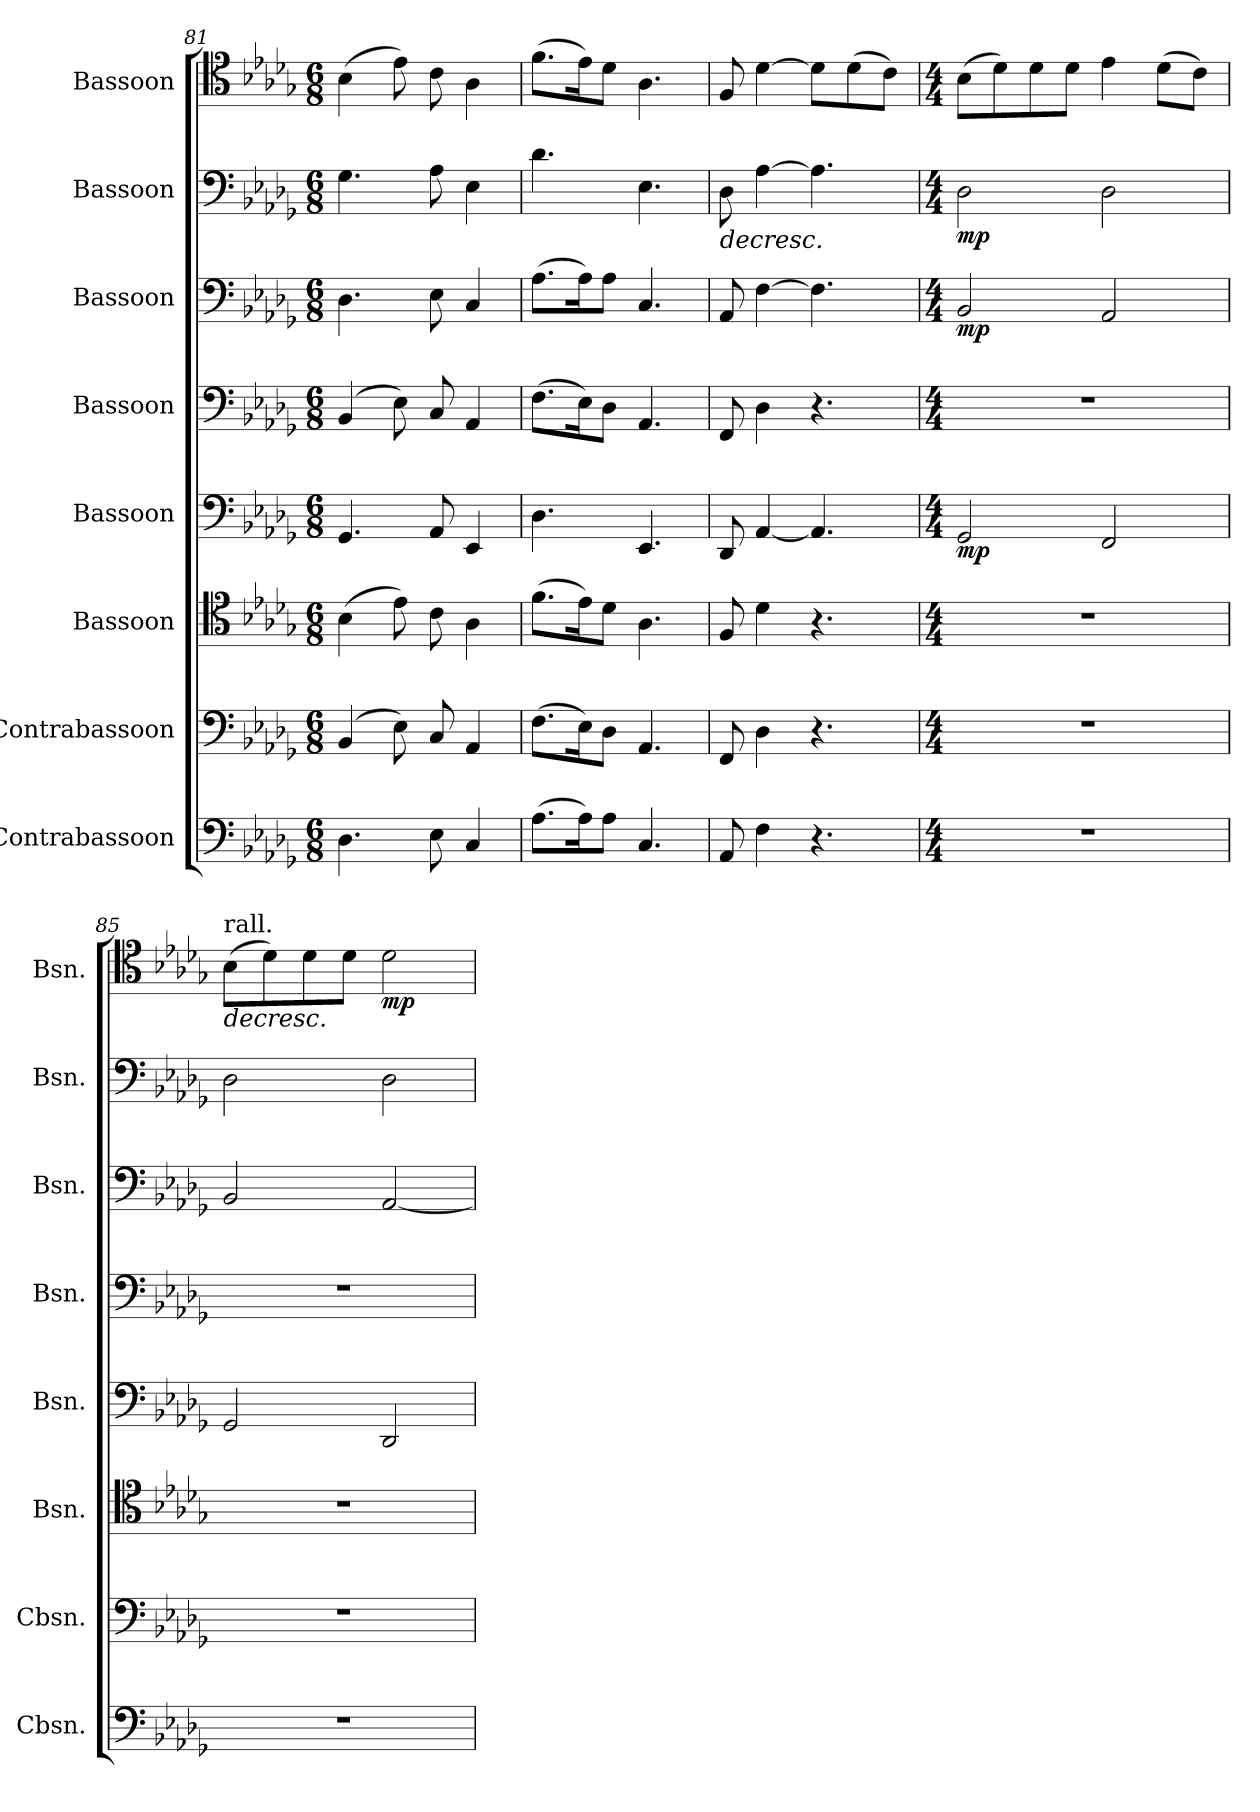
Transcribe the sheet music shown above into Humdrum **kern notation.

**kern	**dynam	**kern	**dynam	**kern	**dynam	**kern	**dynam	**kern	**dynam	**kern	**dynam	**kern	**dynam	**kern	**dynam
*part8	*part8	*part7	*part7	*part6	*part6	*part5	*part5	*part4	*part4	*part3	*part3	*part2	*part2	*part1	*part1
*staff8	*staff8	*staff7	*staff7	*staff6	*staff6	*staff5	*staff5	*staff4	*staff4	*staff3	*staff3	*staff2	*staff2	*staff1	*staff1
*I"Contrabassoon	*	*I"Contrabassoon	*	*I"Bassoon	*	*I"Bassoon	*	*I"Bassoon	*	*I"Bassoon	*	*I"Bassoon	*	*I"Bassoon	*
*I'Cbsn.	*	*I'Cbsn.	*	*I'Bsn.	*	*I'Bsn.	*	*I'Bsn.	*	*I'Bsn.	*	*I'Bsn.	*	*I'Bsn.	*
!!LO:PB:g=z
*clefF4	*	*clefF4	*	*clefC4	*	*clefF4	*	*clefF4	*	*clefF4	*	*clefF4	*	*clefC4	*
*ITrd7c12	*	*ITrd7c12	*	*	*	*	*	*	*	*	*	*	*	*	*
*k[b-e-a-d-g-]	*	*k[b-e-a-d-g-]	*	*k[b-e-a-d-g-]	*	*k[b-e-a-d-g-]	*	*k[b-e-a-d-g-]	*	*k[b-e-a-d-g-]	*	*k[b-e-a-d-g-]	*	*k[b-e-a-d-g-]	*
*M6/8	*	*M6/8	*	*M6/8	*	*M6/8	*	*M6/8	*	*M6/8	*	*M6/8	*	*M6/8	*
=81	=81	=81	=81	=81	=81	=81	=81	=81	=81	=81	=81	=81	=81	=81	=81
4.DD-\	.	(>4BBB-/	.	(>4B-\	.	4.GG-/	.	(>4BB-/	.	4.D-\	.	4.G-\	.	(>4B-\	.
.	.	8EE-\)	.	8e-\)	.	.	.	8E-\)	.	.	.	.	.	8e-\)	.
8EE-\	.	8CC/	.	8c\	.	8AA-/	.	8C/	.	8E-\	.	8A-\	.	8c\	.
4CC/	.	4AAA-/	.	4A-\	.	4EE-/	.	4AA-/	.	4C/	.	4E-\	.	4A-\	.
=82	=82	=82	=82	=82	=82	=82	=82	=82	=82	=82	=82	=82	=82	=82	=82
(>8.AA-\L	.	(>8.FF\L	.	(>8.f\L	.	4.D-\	.	(>8.F\L	.	(>8.A-\L	.	4.d-\	.	(>8.f\L	.
16AA-\K)	.	16EE-\K)	.	16e-\K)	.	.	.	16E-\K)	.	16A-\K)	.	.	.	16e-\K)	.
8AA-\J	.	8DD-\J	.	8d-\J	.	.	.	8D-\J	.	8A-\J	.	.	.	8d-\J	.
4.CC/	.	4.AAA-/	.	4.A-\	.	4.EE-/	.	4.AA-/	.	4.C/	.	4.E-\	.	4.A-\	.
=83	=83	=83	=83	=83	=83	=83	=83	=83	=83	=83	=83	=83	=83	=83	=83
!	!	!	!	!	!	!	!	!	!	!	!	!	!LO:HP:b	!	!
8AAA-/	.	8FFF/	.	8F/	.	8DD-/	.	8FF/	.	8AA-/	.	8D-\	>	8F/	.
4FF\	.	4DD-\	.	4d-\	.	[4AA-/	.	4D-\	.	[4F\	.	[4A-\	.	[4d-\	.
*	*	*	*	*	*	*	*	*	*	*	*	*	*	*MM60	*
!	!LO:DY:b	!	!LO:DY:b	!	!LO:DY:b	!	!	!	!LO:DY:b	!	!	!	!	!	!
4.r	other-dynamics	4.r	other-dynamics	4.r	other-dynamics	4.AA-/]	.	4.r	other-dynamics	4.F\]	.	4.A-\]	.	8d-\L]	.
.	.	.	.	.	.	.	.	.	.	.	.	.	.	(>8d-\	.
.	.	.	.	.	.	.	.	.	.	.	.	.	.	8c\J)	.
=84	=84	=84	=84	=84	=84	=84	=84	=84	=84	=84	=84	=84	=84	=84	=84
*M4/4	*	*M4/4	*	*M4/4	*	*M4/4	*	*M4/4	*	*M4/4	*	*M4/4	*	*M4/4	*
!	!	!	!	!	!	!	!LO:DY:b	!	!	!	!LO:DY:b	!	!LO:DY:b	!	!
1r	.	1r	.	1r	.	2GG-/	mp	1r	.	2BB-/	mp	2D-\	mp	(>8B-\L	.
.	.	.	.	.	.	.	.	.	.	.	.	.	.	8d-\)	.
.	.	.	.	.	.	.	.	.	.	.	.	.	.	8d-\	.
.	.	.	.	.	.	.	.	.	.	.	.	.	.	8d-\J	.
.	.	.	.	.	.	2FF/	.	.	.	2AA-/	.	2D-\	.	4e-\	.
.	.	.	.	.	.	.	.	.	.	.	.	.	.	(>8d-\L	.
.	.	.	.	.	.	.	.	.	.	.	.	.	.	8c\J)	.
=85	=85	=85	=85	=85	=85	=85	=85	=85	=85	=85	=85	=85	=85	=85	=85
*	*	*	*	*	*	*	*	*	*	*	*	*	*	*MM60	*
!	!	!	!	!	!	!	!	!	!	!	!	!	!	!LO:TX:a:t=rall.	!
!	!	!	!	!	!	!	!	!	!	!	!	!	!	!	!LO:HP:b
1r	.	1r	.	1r	.	2GG-/	.	1r	.	2BB-/	.	2D-\	.	(>8B-\L	>
*	*	*	*	*	*	*	*	*	*	*	*	*	*	*MM55	*
.	.	.	.	.	.	.	.	.	.	.	.	.	.	8d-\)	.
*	*	*	*	*	*	*	*	*	*	*	*	*	*	*MM50	*
.	.	.	.	.	.	.	.	.	.	.	.	.	.	8d-\	.
*	*	*	*	*	*	*	*	*	*	*	*	*	*	*MM45	*
.	.	.	.	.	.	.	.	.	.	.	.	.	.	8d-\J	.
*	*	*	*	*	*	*	*	*	*	*	*	*	*	*MM40	*
!	!	!	!	!	!	!	!	!	!	!	!	!	!	!	!LO:DY:b
.	.	.	.	.	.	2DD-/	.	.	.	[2AA-/	.	2D-\	.	2d-\	mp
.	.	.	.	.	.	.	.	.	.	.	.	.	]	.	]
=	=	=	=	=	=	=	=	=	=	=	=	=	=	=	=
*-	*-	*-	*-	*-	*-	*-	*-	*-	*-	*-	*-	*-	*-	*-	*-
